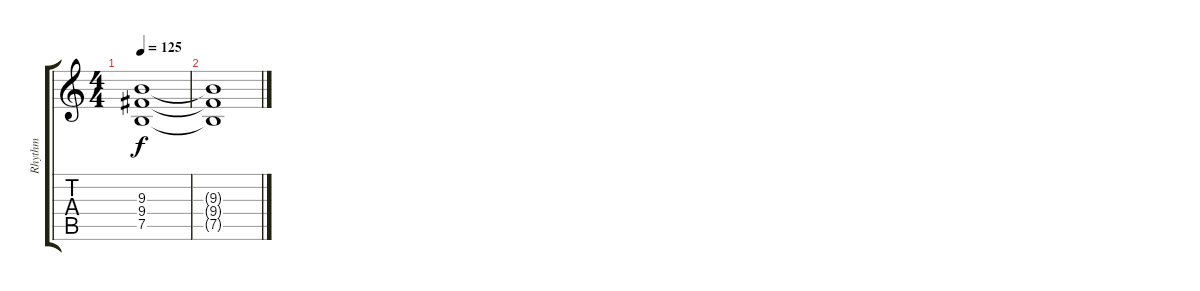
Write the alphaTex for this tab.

\track ("Rhythm" "Rhythm") {instrument distortionguitar}
\staff {score tabs}
\tuning (B3 Gb3 D3 A2 E2 B1) {hide}
\ts (4 4)
\tempo 125
\clef g2
\ks c
(9.3 9.4 7.5).1{dy f} |
(9.3{t} 9.4{t} 7.5{t}).1
